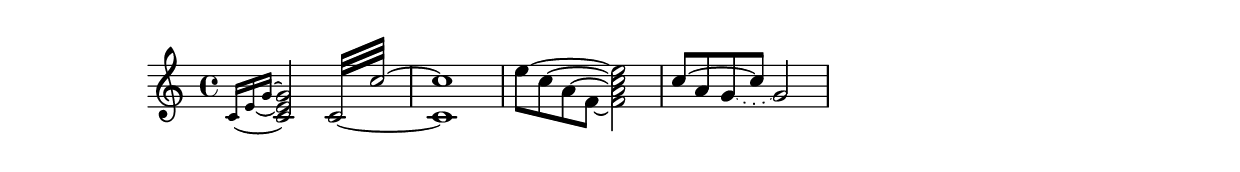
%% DO NOT EDIT this file manually; it is automatically
%% generated from LSR http://lsr.dsi.unimi.it
%% Make any changes in LSR itself, or in Documentation/snippets/new/ ,
%% and then run scripts/auxiliar/makelsr.py
%%
%% This file is in the public domain.
\version "2.16.0"

\header {
  lsrtags = "rhythms"

  texidoc = "
Ties are sometimes used to write out arpeggios.  In this case, two tied
notes need not be consecutive.  This can be achieved by setting the
@code{tieWaitForNote} property to @code{#t}.  The same feature is also
useful, for example, to tie a tremolo to a chord, but in principle, it
can also be used for ordinary consecutive notes.

"
  doctitle = "Using ties with arpeggios"
} % begin verbatim


\relative c' {
  \set tieWaitForNote = ##t
  \grace { c16[ ~ e ~ g] ~ } <c, e g>2
  \repeat tremolo 8 { c32 ~ c' ~ } <c c,>1
  e8 ~ c ~ a ~ f ~ <e' c a f>2
  \tieUp
  c8 ~ a
  \tieDown
  \tieDotted
  g8 ~ c g2
}
